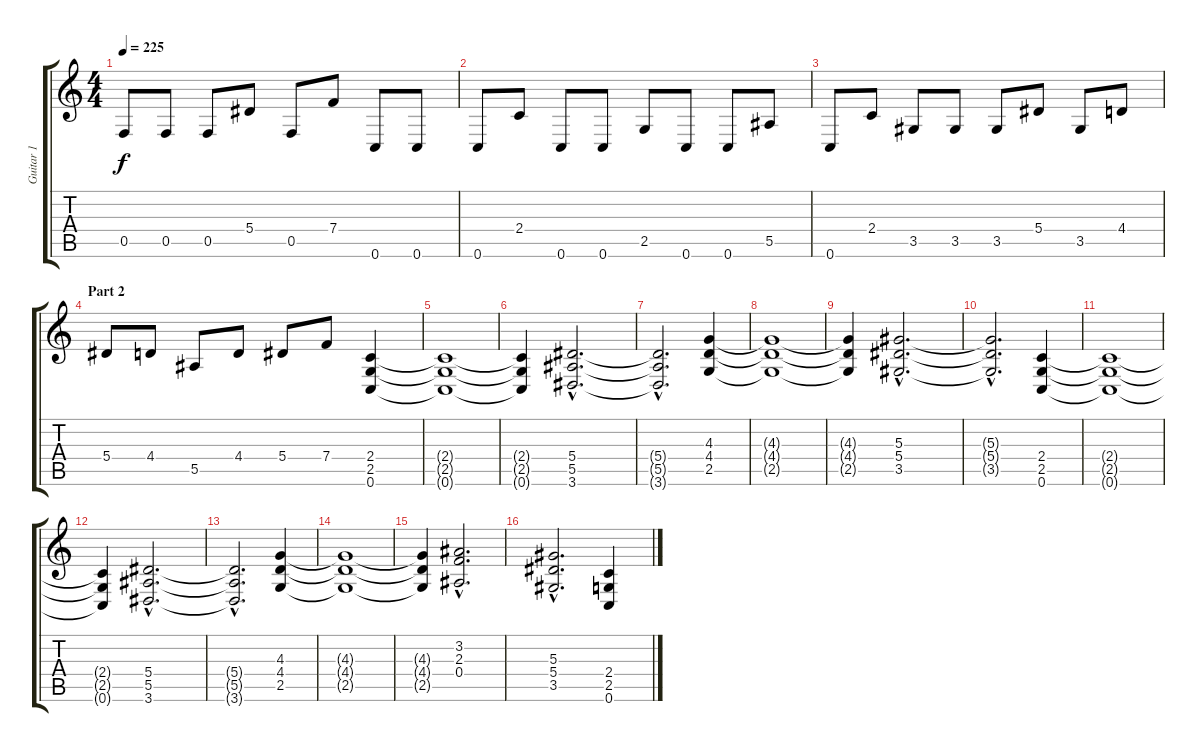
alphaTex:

\track ("Guitar 1" "Guitar 1") {instrument distortionguitar}
\staff {score tabs}
\tuning (C4 G3 Eb3 Bb2 F2 C2) {hide}
\ts (4 4)
\tempo 225
\clef g2
\ks c
0.5.8{dy f} 0.5.8 0.5.8 5.4.8 0.5.8 7.4.8 0.6.8 0.6.8 |
0.6.8 2.4.8 0.6.8 0.6.8 2.5.8 0.6.8 0.6.8 5.5.8 |
0.6.8 2.4.8 3.5.8 3.5.8 3.5.8 5.4.8 3.5.8 4.4.8 |
\section ("" "Part 2")
5.4.8 4.4.8 5.5.8 4.4.8 5.4.8 7.4.8 (2.4 2.5 0.6).4 |
(2.4{t} 2.5{t} 0.6{t}).1 |
(2.4{t} 2.5{t} 0.6{t}).4 (5.4{hac} 5.5{hac} 3.6{hac}).2{d} |
(5.4{hac t} 5.5{hac t} 3.6{hac t}).2{d} (4.3 4.4 2.5).4 |
(4.3{t} 4.4{t} 2.5{t}).1 |
(4.3{t} 4.4{t} 2.5{t}).4 (5.3{hac} 5.4{hac} 3.5{hac}).2{d} |
(5.3{hac t} 5.4{hac t} 3.5{hac t}).2{d} (2.4 2.5 0.6).4 |
(2.4{t} 2.5{t} 0.6{t}).1 |
(2.4{t} 2.5{t} 0.6{t}).4 (5.4{hac} 5.5{hac} 3.6{hac}).2{d} |
(5.4{hac t} 5.5{hac t} 3.6{hac t}).2{d} (4.3 4.4 2.5).4 |
(4.3{t} 4.4{t} 2.5{t}).1 |
(4.3{t} 4.4{t} 2.5{t}).4 (3.2{hac} 2.3{hac} 0.4{hac}).2{d} |
(5.3{hac} 5.4{hac} 3.5{hac}).2{d} (2.4 2.5 0.6).4
